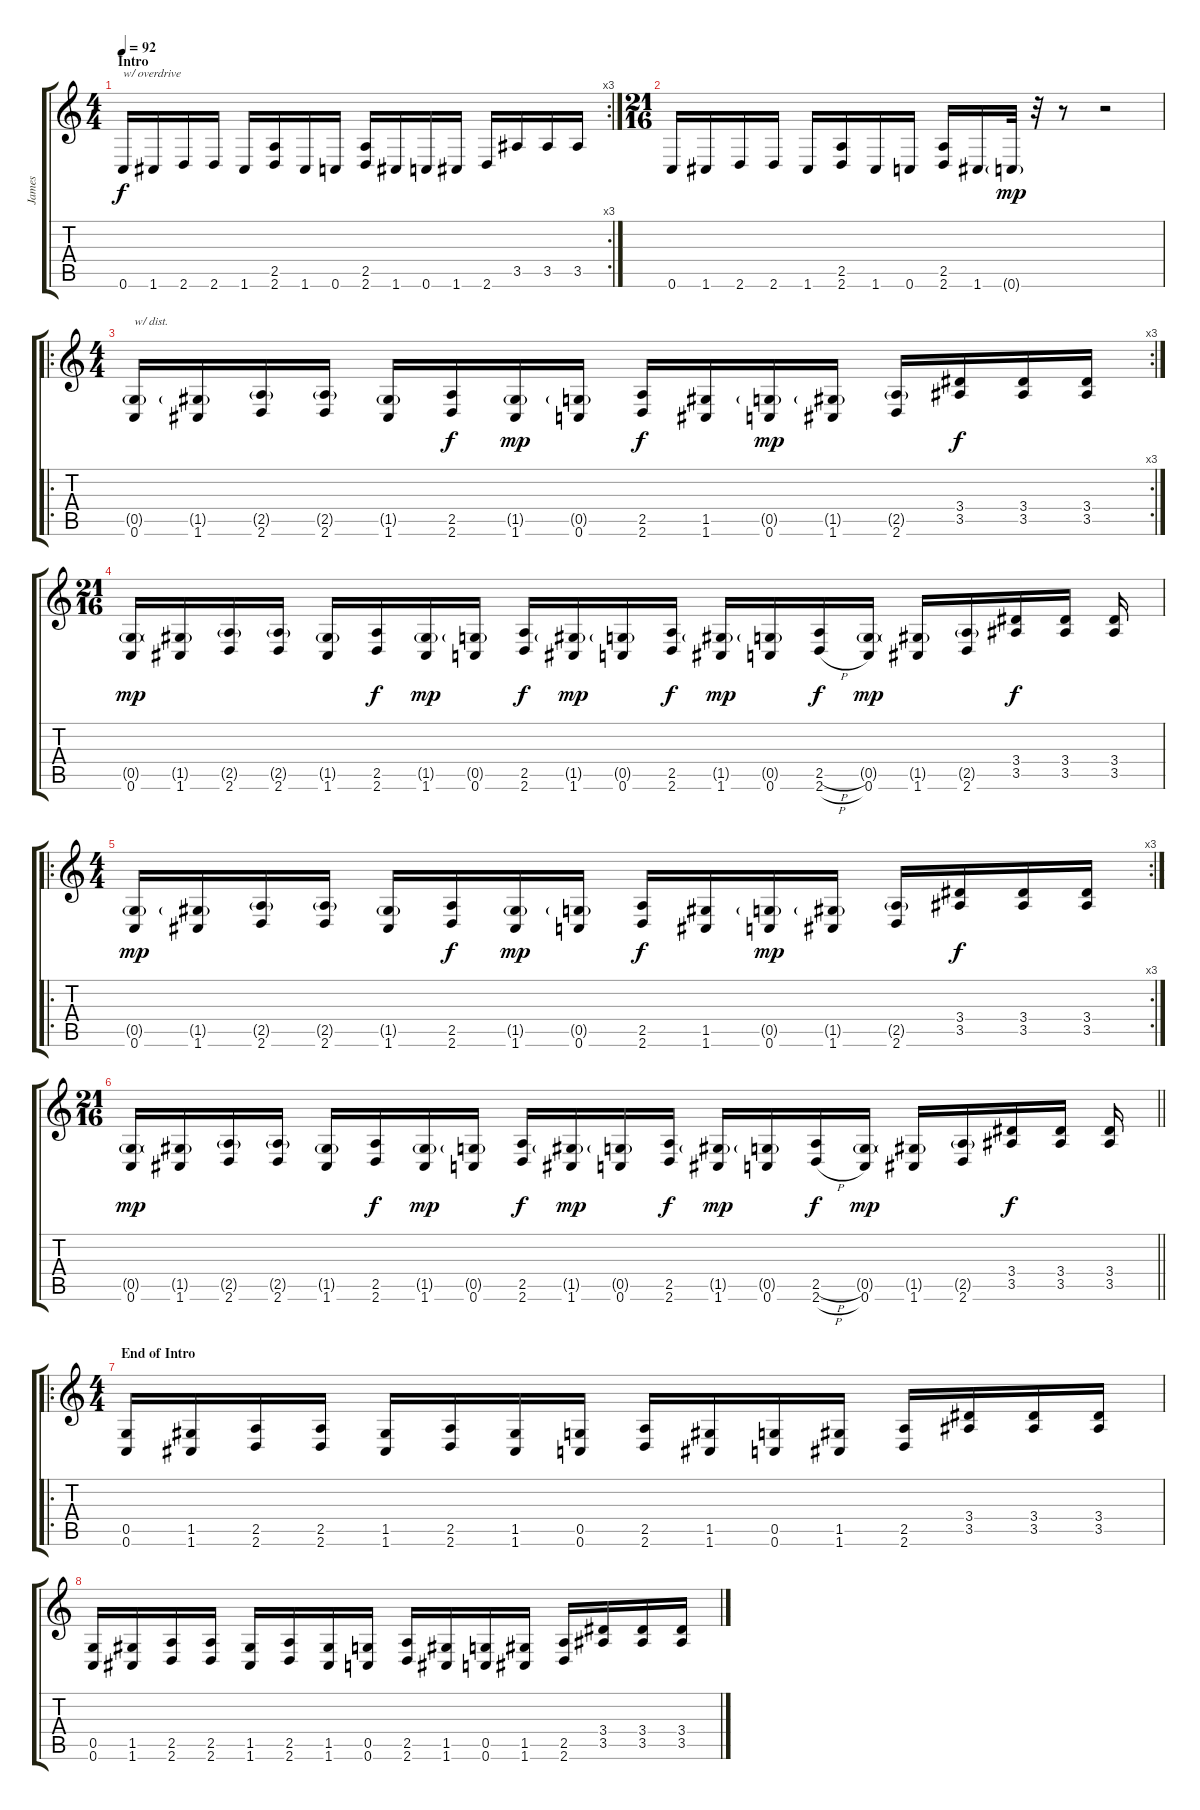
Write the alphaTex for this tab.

\track ("James" "James") {instrument distortionguitar}
\staff {score tabs}
\tuning (D4 A3 F3 C3 G2 C2) {hide}
\rc 3
\ts (4 4)
\section ("" "Intro")
\tempo 92
\clef g2
\ks c
0.6.16{txt "w/ overdrive" dy f volume 13 instrument electricguitarmuted} 1.6.16 2.6.16 2.6.16 1.6.16 (2.5 2.6).16 1.6.16 0.6.16 (2.5 2.6).16 1.6.16 0.6.16 1.6.16 2.6.16 3.5.16 3.5.16 3.5.16 |
\ts (21 16)
0.6.16{volume 13 instrument electricguitarmuted} 1.6.16 2.6.16 2.6.16 1.6.16 (2.5 2.6).16 1.6.16 0.6.16 (2.5 2.6).16 1.6.16 0.6{g}.32{dy mp} r.32 r.8 r.2 |
\ro
\rc 3
\ts (4 4)
(0.5{g} 0.6).16{txt "w/ dist." instrument distortionguitar} (1.5{g} 1.6).16 (2.5{g} 2.6).16 (2.5{g} 2.6).16 (1.5{g} 1.6).16 (2.5 2.6).16{dy f} (1.5{g} 1.6).16{dy mp} (0.5{g} 0.6).16 (2.5 2.6).16{dy f} (1.5 1.6).16 (0.5{g} 0.6).16{dy mp} (1.5{g} 1.6).16 (2.5{g} 2.6).16 (3.4 3.5).16{dy f} (3.4 3.5).16 (3.4 3.5).16 |
\ts (21 16)
(0.5{g} 0.6).16{dy mp} (1.5{g} 1.6).16 (2.5{g} 2.6).16 (2.5{g} 2.6).16 (1.5{g} 1.6).16 (2.5 2.6).16{dy f} (1.5{g} 1.6).16{dy mp} (0.5{g} 0.6).16 (2.5 2.6).16{dy f} (1.5{g} 1.6).16{dy mp} (0.5{g} 0.6).16 (2.5 2.6).16{dy f} (1.5{g} 1.6).16{dy mp} (0.5{g} 0.6).16 (2.5{h} 2.6{h}).16{dy f} (0.5{g} 0.6).16{dy mp} (1.5{g} 1.6).16 (2.5{g} 2.6).16 (3.4 3.5).16{dy f} (3.4 3.5).16 (3.4 3.5).16 |
\ro
\rc 3
\ts (4 4)
(0.5{g} 0.6).16{dy mp instrument distortionguitar} (1.5{g} 1.6).16 (2.5{g} 2.6).16 (2.5{g} 2.6).16 (1.5{g} 1.6).16 (2.5 2.6).16{dy f} (1.5{g} 1.6).16{dy mp} (0.5{g} 0.6).16 (2.5 2.6).16{dy f} (1.5 1.6).16 (0.5{g} 0.6).16{dy mp} (1.5{g} 1.6).16 (2.5{g} 2.6).16 (3.4 3.5).16{dy f} (3.4 3.5).16 (3.4 3.5).16 |
\ts (21 16)
\barLineRight lightlight
(0.5{g} 0.6).16{dy mp} (1.5{g} 1.6).16 (2.5{g} 2.6).16 (2.5{g} 2.6).16 (1.5{g} 1.6).16 (2.5 2.6).16{dy f} (1.5{g} 1.6).16{dy mp} (0.5{g} 0.6).16 (2.5 2.6).16{dy f} (1.5{g} 1.6).16{dy mp} (0.5{g} 0.6).16 (2.5 2.6).16{dy f} (1.5{g} 1.6).16{dy mp} (0.5{g} 0.6).16 (2.5{h} 2.6{h}).16{dy f} (0.5{g} 0.6).16{dy mp} (1.5{g} 1.6).16 (2.5{g} 2.6).16 (3.4 3.5).16{dy f} (3.4 3.5).16 (3.4 3.5).16 |
\ro
\ts (4 4)
\section ("" "End of Intro")
(0.5 0.6).16 (1.5 1.6).16 (2.5 2.6).16 (2.5 2.6).16 (1.5 1.6).16 (2.5 2.6).16 (1.5 1.6).16 (0.5 0.6).16 (2.5 2.6).16 (1.5 1.6).16 (0.5 0.6).16 (1.5 1.6).16 (2.5 2.6).16 (3.4 3.5).16 (3.4 3.5).16 (3.4 3.5).16 |
(0.5 0.6).16 (1.5 1.6).16 (2.5 2.6).16 (2.5 2.6).16 (1.5 1.6).16 (2.5 2.6).16 (1.5 1.6).16 (0.5 0.6).16 (2.5 2.6).16 (1.5 1.6).16 (0.5 0.6).16 (1.5 1.6).16 (2.5 2.6).16 (3.4 3.5).16 (3.4 3.5).16 (3.4 3.5).16
